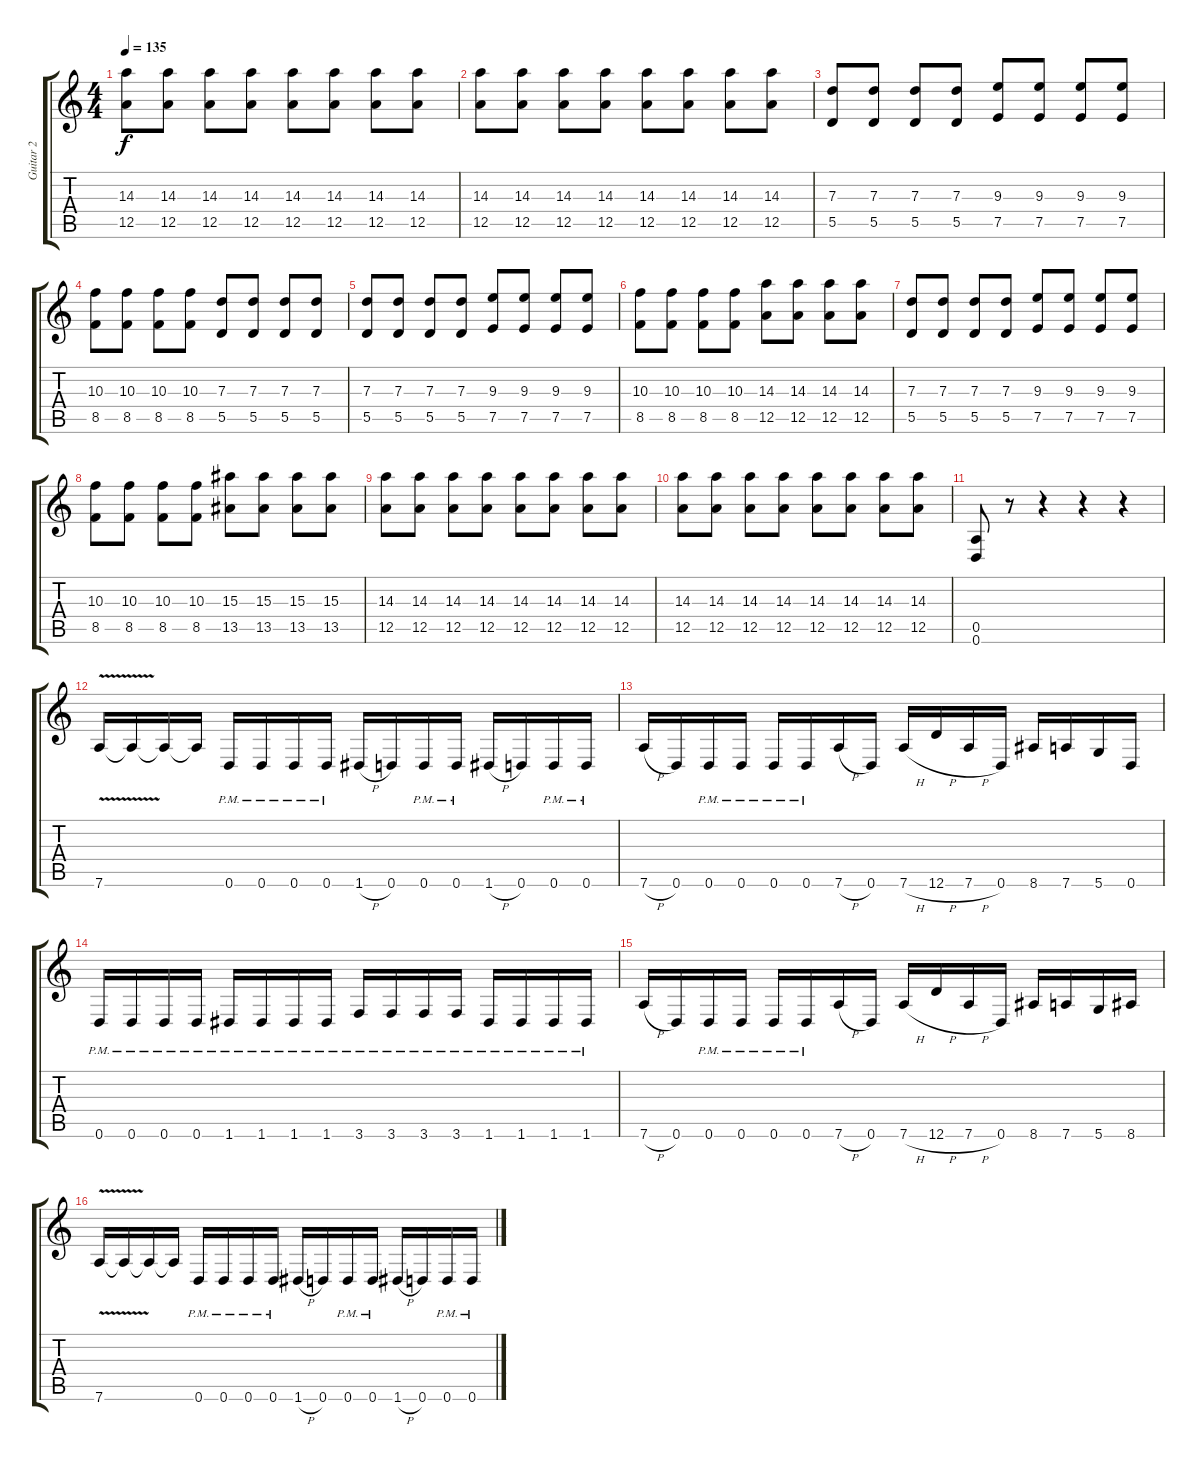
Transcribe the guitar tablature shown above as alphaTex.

\track ("Guitar 2" "Guitar 2") {instrument distortionguitar}
\staff {score tabs}
\tuning (E4 B3 G3 D3 A2 D2) {hide}
\ts (4 4)
\tempo 135
\clef g2
\ks c
(14.3 12.5).8{dy f} (14.3 12.5).8 (14.3 12.5).8 (14.3 12.5).8 (14.3 12.5).8 (14.3 12.5).8 (14.3 12.5).8 (14.3 12.5).8 |
(14.3 12.5).8 (14.3 12.5).8 (14.3 12.5).8 (14.3 12.5).8 (14.3 12.5).8 (14.3 12.5).8 (14.3 12.5).8 (14.3 12.5).8 |
(7.3 5.5).8 (7.3 5.5).8 (7.3 5.5).8 (7.3 5.5).8 (9.3 7.5).8 (9.3 7.5).8 (9.3 7.5).8 (9.3 7.5).8 |
(10.3 8.5).8 (10.3 8.5).8 (10.3 8.5).8 (10.3 8.5).8 (7.3 5.5).8 (7.3 5.5).8 (7.3 5.5).8 (7.3 5.5).8 |
(7.3 5.5).8 (7.3 5.5).8 (7.3 5.5).8 (7.3 5.5).8 (9.3 7.5).8 (9.3 7.5).8 (9.3 7.5).8 (9.3 7.5).8 |
(10.3 8.5).8 (10.3 8.5).8 (10.3 8.5).8 (10.3 8.5).8 (14.3 12.5).8 (14.3 12.5).8 (14.3 12.5).8 (14.3 12.5).8 |
(7.3 5.5).8 (7.3 5.5).8 (7.3 5.5).8 (7.3 5.5).8 (9.3 7.5).8 (9.3 7.5).8 (9.3 7.5).8 (9.3 7.5).8 |
(10.3 8.5).8 (10.3 8.5).8 (10.3 8.5).8 (10.3 8.5).8 (15.3 13.5).8 (15.3 13.5).8 (15.3 13.5).8 (15.3 13.5).8 |
(14.3 12.5).8 (14.3 12.5).8 (14.3 12.5).8 (14.3 12.5).8 (14.3 12.5).8 (14.3 12.5).8 (14.3 12.5).8 (14.3 12.5).8 |
(14.3 12.5).8 (14.3 12.5).8 (14.3 12.5).8 (14.3 12.5).8 (14.3 12.5).8 (14.3 12.5).8 (14.3 12.5).8 (14.3 12.5).8 |
(0.5 0.6).8 r.8 r.4 r.4 r.4 |
7.6{v}.16 7.6{t}.16 7.6{t}.16 7.6{t}.16 0.6{pm}.16 0.6{pm}.16 0.6{pm}.16 0.6{pm}.16 1.6{h}.16 0.6.16 0.6{pm}.16 0.6{pm}.16 1.6{h}.16 0.6.16 0.6{pm}.16 0.6{pm}.16 |
7.6{h}.16 0.6.16 0.6{pm}.16 0.6{pm}.16 0.6{pm}.16 0.6{pm}.16 7.6{h}.16 0.6.16 7.6{h}.16 12.6{h}.16 7.6{h}.16 0.6.16 8.6.16 7.6.16 5.6.16 0.6.16 |
0.6{pm}.16 0.6{pm}.16 0.6{pm}.16 0.6{pm}.16 1.6{pm}.16 1.6{pm}.16 1.6{pm}.16 1.6{pm}.16 3.6{pm}.16 3.6{pm}.16 3.6{pm}.16 3.6{pm}.16 1.6{pm}.16 1.6{pm}.16 1.6{pm}.16 1.6{pm}.16 |
7.6{h}.16 0.6.16 0.6{pm}.16 0.6{pm}.16 0.6{pm}.16 0.6{pm}.16 7.6{h}.16 0.6.16 7.6{h}.16 12.6{h}.16 7.6{h}.16 0.6.16 8.6.16 7.6.16 5.6.16 8.6.16 |
7.6{v}.16 7.6{t}.16 7.6{t}.16 7.6{t}.16 0.6{pm}.16 0.6{pm}.16 0.6{pm}.16 0.6{pm}.16 1.6{h}.16 0.6.16 0.6{pm}.16 0.6{pm}.16 1.6{h}.16 0.6.16 0.6{pm}.16 0.6{pm}.16
